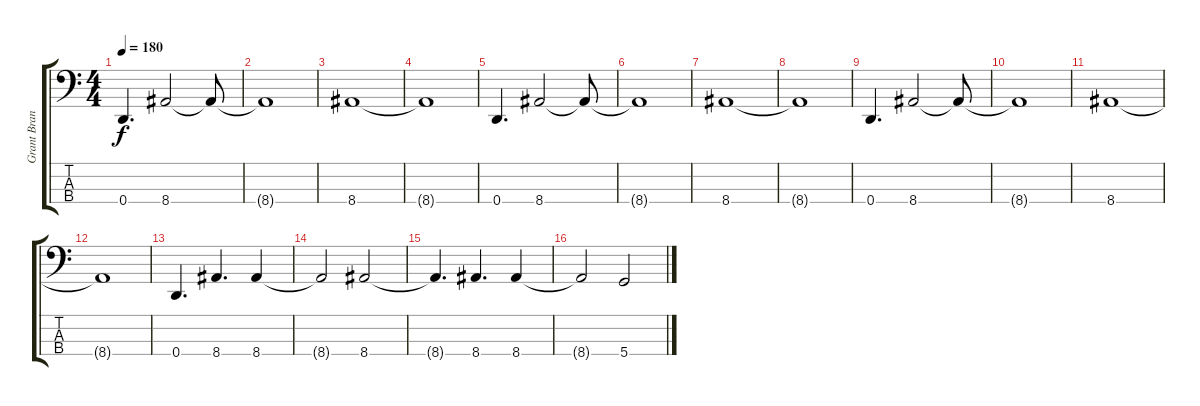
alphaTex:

\track ("Grant Brandell" "Grant Bran") {instrument electricbassfinger}
\staff {score tabs}
\tuning (G2 D2 A1 D1) {hide}
\ts (4 4)
\tempo 180
\clef f4
\ks c
0.4.4{d dy f} 8.4.2 8.4{t}.8 |
8.4{t}.1 |
8.4.1 |
8.4{t}.1 |
0.4.4{d} 8.4.2 8.4{t}.8 |
8.4{t}.1 |
8.4.1 |
8.4{t}.1 |
0.4.4{d} 8.4.2 8.4{t}.8 |
8.4{t}.1 |
8.4.1 |
8.4{t}.1 |
0.4.4{d} 8.4.4{d} 8.4.4 |
8.4{t}.2 8.4.2 |
8.4{t}.4{d} 8.4.4{d} 8.4.4 |
8.4{t}.2 5.4.2
